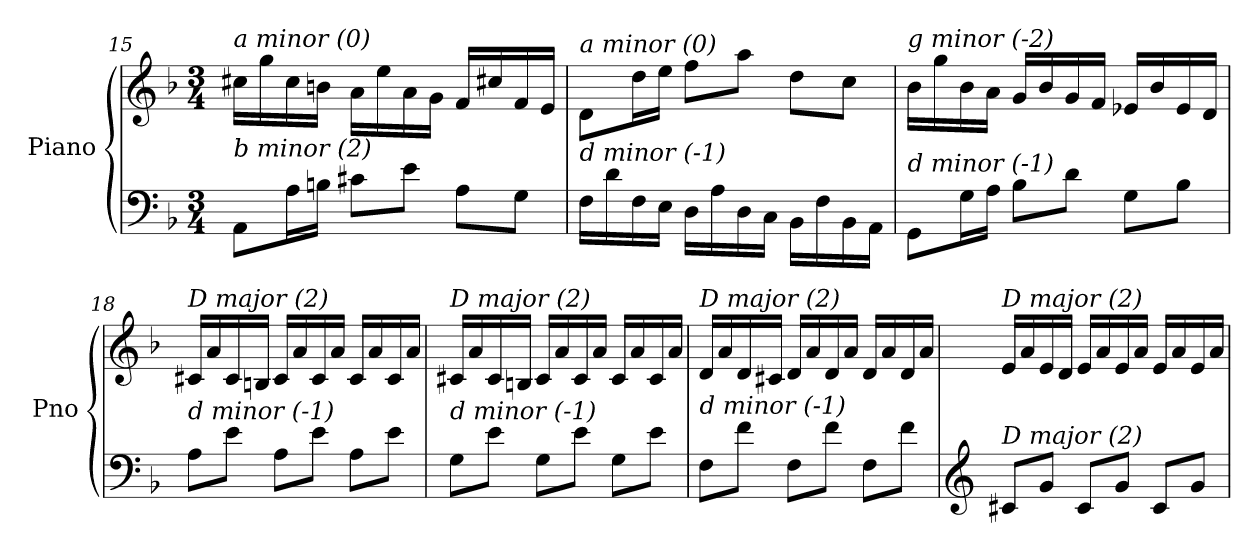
**kern	**kern
*part1	*part1
*staff2	*staff1
*I"Piano	*
*I'Pno	*
*clefF4	*clefG2
*k[b-]	*k[b-]
*M3/4	*M3/4
=15	=15
!	!LO:TX:i:t=a minor (0)
!LO:TX:i:t=b minor (2)	!
8AA\L	16cc#X\LL
.	16gg\
16A\L	16cc#\
16Bn\JJ	16bn\JJ
8c#X\L	16a\LL
.	16ee\
8e\J	16a\
.	16g\JJ
8A\L	16f/LL
.	16cc#X/
8G\J	16f/
.	16e/JJ
=16	=16
!	!LO:TX:i:t=a minor (0)
!LO:TX:i:t=d minor (-1)	!
16F\LL	8d\L
16d\	.
16F\	16dd\L
16E\JJ	16ee\JJ
16D\LL	8ff\L
16A\	.
16D\	8aa\J
16C\JJ	.
16BB-\LL	8dd\L
16F\	.
16BB-\	8cc\J
16AA\JJ	.
!!LO:LB:g=z
=17	=17
!	!LO:TX:i:t=g minor (-2)
!LO:TX:i:t=d minor (-1)	!
8GG\L	16b-\LL
.	16gg\
16G\L	16b-\
16A\JJ	16a\JJ
8B-\L	16g/LL
.	16b-/
8d\J	16g/
.	16f/JJ
8G\L	16e-X/LL
.	16b-/
8B-\J	16e-/
.	16d/JJ
=18	=18
!	!LO:TX:i:t=D major (2)
!LO:TX:i:t=d minor (-1)	!
8A\L	16c#X/LL
.	16a/
8e\J	16c#/
.	16Bn/JJ
8A\L	16c#/LL
.	16a/
8e\J	16c#/
.	16a/JJ
8A\L	16c#/LL
.	16a/
8e\J	16c#/
.	16a/JJ
=19	=19
!	!LO:TX:i:t=D major (2)
!LO:TX:i:t=d minor (-1)	!
8G\L	16c#X/LL
.	16a/
8e\J	16c#/
.	16Bn/JJ
8G\L	16c#/LL
.	16a/
8e\J	16c#/
.	16a/JJ
8G\L	16c#/LL
.	16a/
8e\J	16c#/
.	16a/JJ
=20	=20
!	!LO:TX:i:t=D major (2)
!LO:TX:i:t=d minor (-1)	!
8F\L	16d/LL
.	16a/
8f\J	16d/
.	16c#X/JJ
8F\L	16d/LL
.	16a/
8f\J	16d/
.	16a/JJ
8F\L	16d/LL
.	16a/
8f\J	16d/
.	16a/JJ
!!LO:PB:g=z
=21	=21
*clefG2	*
!	!LO:TX:i:t=D major (2)
!LO:TX:i:t=D major (2)	!
8c#X/L	16e/LL
.	16a/
8g/J	16e/
.	16d/JJ
8c#/L	16e/LL
.	16a/
8g/J	16e/
.	16a/JJ
8c#/L	16e/LL
.	16a/
8g/J	16e/
.	16a/JJ
=	=
*-	*-
